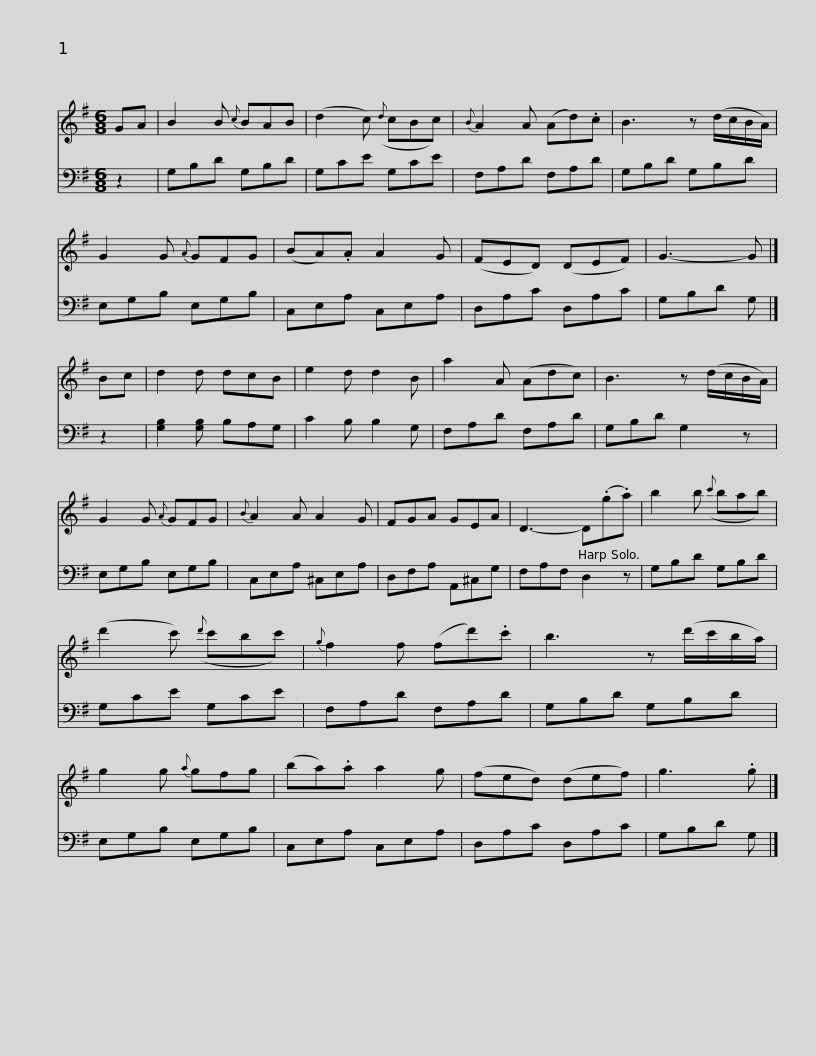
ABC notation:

X:1
%%score 1 2
L:1/8
M:6/8
I:linebreak $
K:G
V:1 treble
V:2 bass
V:1
 GA | B2 B{c} BAB | (d2 c)({d} cBc) |{B} A2 A (Ad).c | B3 z (d/c/B/A/) | %5
 G2 G{A} GFG |$ (BA).A A2 G | (FED) (DEF) | G3- G |] Bc | %10
 d2 d dcB | e2 d d2 B | a2 A (Adc) | B3 z (d/c/B/A/) |$ G2 G{A} GFG | %15
{B} A2 A A2 G | FGA GEA | D3- D(.g.a) | b2 b({c'} bab) | (d'2 c')({d'} c'bc') |$ %20
{g} f2 f (fd').c' | b3 z (d'/c'/b/a/) | g2 g{a} gfg | (ba).a a2 g | (fed) (def) | %25
 g3 .g |] %26
V:2
 z2 | G,B,D G,B,D | G,CE G,CE | F,A,D F,A,D | G,B,D G,B,D | %5
 E,G,B, E,G,B, |$ C,E,A, C,E,A, | D,A,C D,A,C | G,B,D G, |] z2 | %10
 [G,B,]2 [G,B,] B,A,G, | C2 B, B,2 G, | F,A,D F,A,D | G,B,D G,2 z |$ E,G,B, E,G,B, | %15
 C,E,A, ^C,E,A, | D,F,A, A,,^C,G, | F,A,F, D,2 z | G,B,D G,B,D | G,CE G,CE |$ %20
 F,A,D F,A,D | G,B,D G,B,D | E,G,B, E,G,B, | C,E,A, C,E,A, | D,A,C D,A,C | %25
 G,B,D G, |] %26
